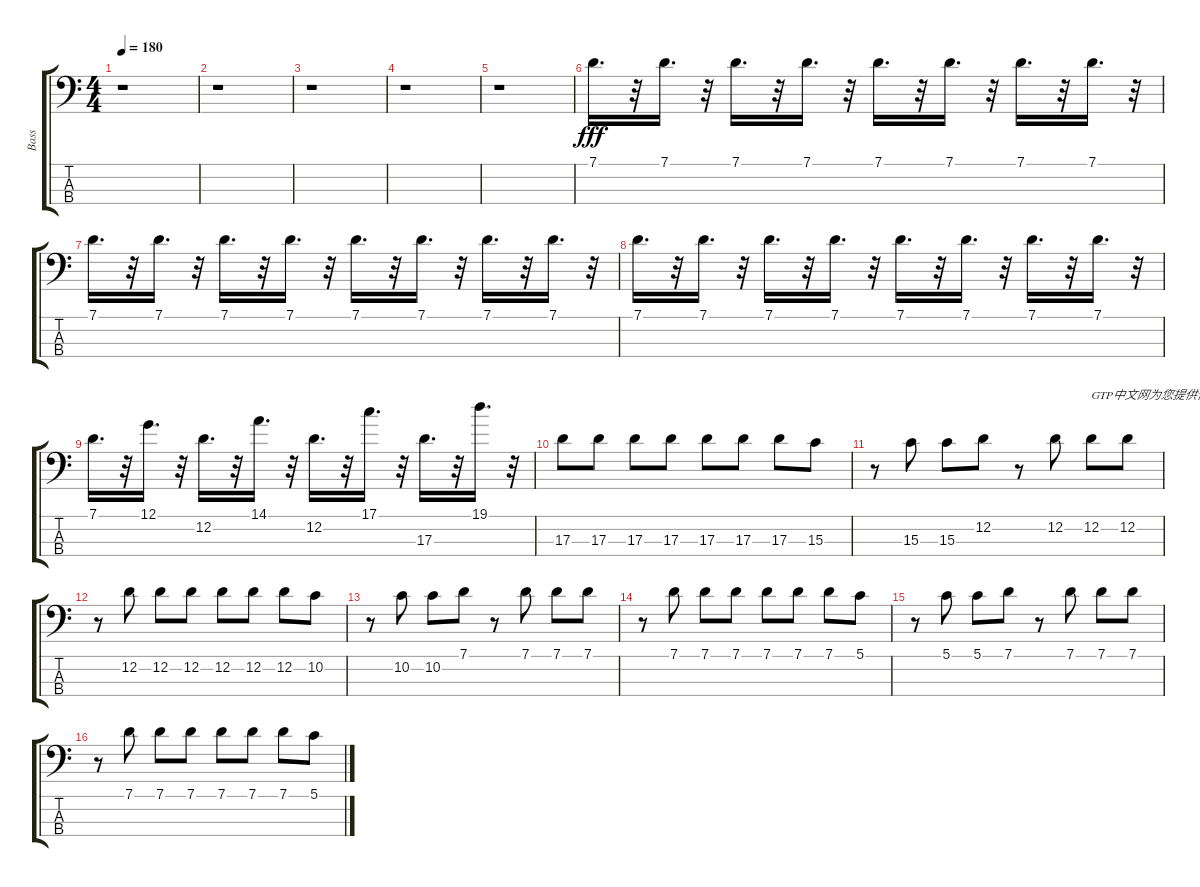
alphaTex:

\track ("Bass" "Bass") {instrument acousticbass}
\staff {score tabs}
\tuning (G2 D2 A1 E1) {hide}
\ts (4 4)
\tempo 180
\clef f4
\ks c
r.1{dy fff instrument acousticbass} |
r.1 |
r.1 |
r.1 |
r.1 |
7.1.16{d} r.32 7.1.16{d} r.32 7.1.16{d} r.32 7.1.16{d} r.32 7.1.16{d} r.32 7.1.16{d} r.32 7.1.16{d} r.32 7.1.16{d} r.32 |
7.1.16{d} r.32 7.1.16{d} r.32 7.1.16{d} r.32 7.1.16{d} r.32 7.1.16{d} r.32 7.1.16{d} r.32 7.1.16{d} r.32 7.1.16{d} r.32 |
7.1.16{d} r.32 7.1.16{d} r.32 7.1.16{d} r.32 7.1.16{d} r.32 7.1.16{d} r.32 7.1.16{d} r.32 7.1.16{d} r.32 7.1.16{d} r.32 |
7.1.16{d} r.32 12.1.16{d} r.32 12.2.16{d} r.32 14.1.16{d} r.32 12.2.16{d} r.32 17.1.16{d} r.32 17.3.16{d} r.32 19.1.16{d} r.32 |
17.3.8 17.3.8 17.3.8 17.3.8 17.3.8 17.3.8 17.3.8 15.3.8 |
r.8 15.3.8 15.3.8 12.2.8 r.8 12.2.8 12.2.8{txt "GTP中文网为您提供优秀的谱子"} 12.2.8 |
r.8 12.2.8 12.2.8 12.2.8 12.2.8 12.2.8 12.2.8 10.2.8 |
r.8 10.2.8 10.2.8 7.1.8 r.8 7.1.8 7.1.8 7.1.8 |
r.8 7.1.8 7.1.8 7.1.8 7.1.8 7.1.8 7.1.8 5.1.8 |
r.8 5.1.8 5.1.8 7.1.8 r.8 7.1.8 7.1.8 7.1.8 |
r.8 7.1.8 7.1.8 7.1.8 7.1.8 7.1.8 7.1.8 5.1.8
